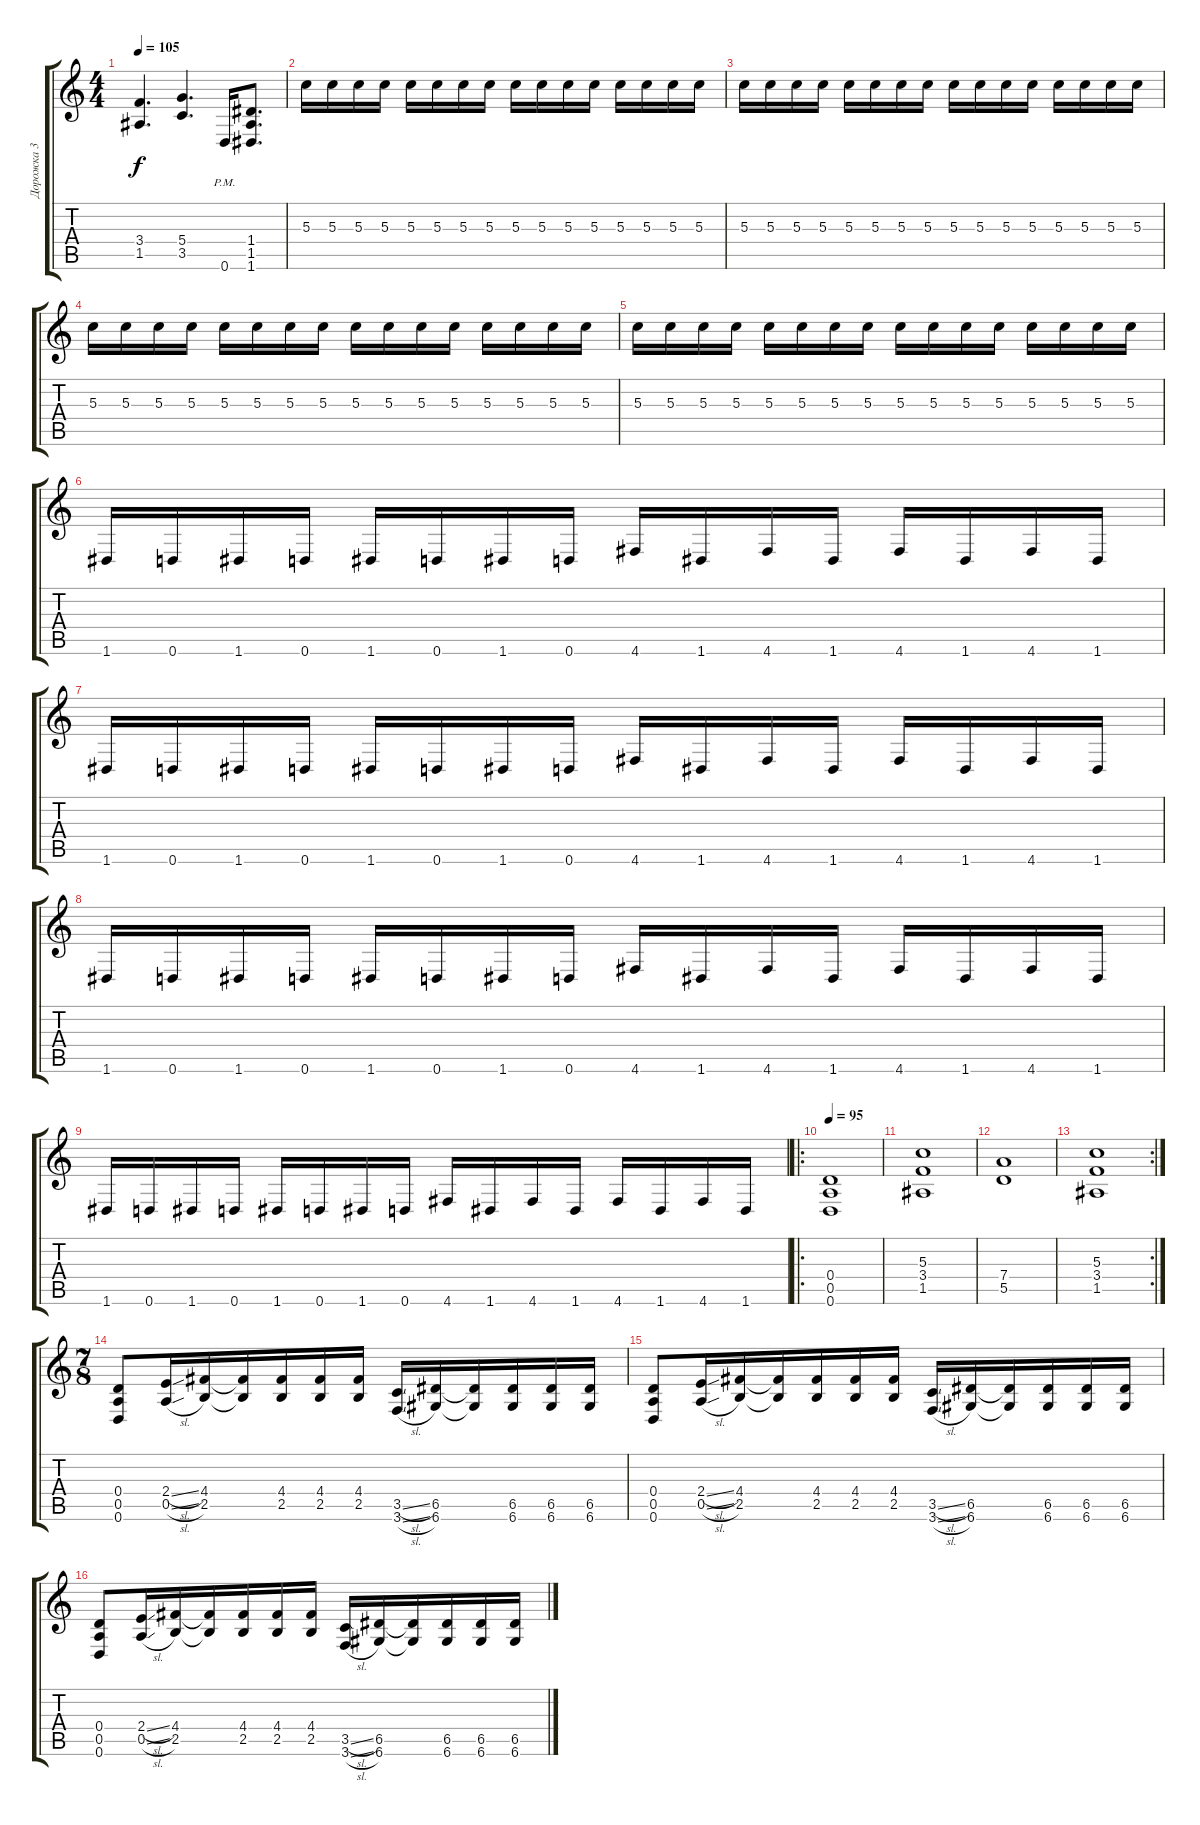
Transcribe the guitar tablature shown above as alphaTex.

\track ("Дорожка 3" "Дорожка 3") {instrument overdrivenguitar}
\staff {score tabs}
\tuning (E4 B3 G3 D3 A2 D2) {hide}
\ts (4 4)
\tempo 105
\clef g2
\ks c
(3.4 1.5).4{d dy f} (5.4 3.5).4{d} 0.6{pm}.16 (1.4 1.5 1.6).8{d} |
5.3.16 5.3.16 5.3.16 5.3.16 5.3.16 5.3.16 5.3.16 5.3.16 5.3.16 5.3.16 5.3.16 5.3.16 5.3.16 5.3.16 5.3.16 5.3.16 |
5.3.16 5.3.16 5.3.16 5.3.16 5.3.16 5.3.16 5.3.16 5.3.16 5.3.16 5.3.16 5.3.16 5.3.16 5.3.16 5.3.16 5.3.16 5.3.16 |
5.3.16 5.3.16 5.3.16 5.3.16 5.3.16 5.3.16 5.3.16 5.3.16 5.3.16 5.3.16 5.3.16 5.3.16 5.3.16 5.3.16 5.3.16 5.3.16 |
5.3.16 5.3.16 5.3.16 5.3.16 5.3.16 5.3.16 5.3.16 5.3.16 5.3.16 5.3.16 5.3.16 5.3.16 5.3.16 5.3.16 5.3.16 5.3.16 |
1.6.16 0.6.16 1.6.16 0.6.16 1.6.16 0.6.16 1.6.16 0.6.16 4.6.16 1.6.16 4.6.16 1.6.16 4.6.16 1.6.16 4.6.16 1.6.16 |
1.6.16 0.6.16 1.6.16 0.6.16 1.6.16 0.6.16 1.6.16 0.6.16 4.6.16 1.6.16 4.6.16 1.6.16 4.6.16 1.6.16 4.6.16 1.6.16 |
1.6.16 0.6.16 1.6.16 0.6.16 1.6.16 0.6.16 1.6.16 0.6.16 4.6.16 1.6.16 4.6.16 1.6.16 4.6.16 1.6.16 4.6.16 1.6.16 |
1.6.16 0.6.16 1.6.16 0.6.16 1.6.16 0.6.16 1.6.16 0.6.16 4.6.16 1.6.16 4.6.16 1.6.16 4.6.16 1.6.16 4.6.16 1.6.16 |
\ro
\tempo 95
(0.4 0.5 0.6).1 |
(5.3 3.4 1.5).1 |
(7.4 5.5).1 |
\rc 2
(5.3 3.4 1.5).1 |
\ts (7 8)
(0.4 0.5 0.6).8 (2.4{sl} 0.5{sl}).16 (4.4 2.5).16 (4.4{t} 2.5{t}).16 (4.4 2.5).16 (4.4 2.5).16 (4.4 2.5).16 (3.5{sl} 3.6{sl}).16 (6.5 6.6).16 (6.5{t} 6.6{t}).16 (6.5 6.6).16 (6.5 6.6).16 (6.5 6.6).16 |
(0.4 0.5 0.6).8 (2.4{sl} 0.5{sl}).16 (4.4 2.5).16 (4.4{t} 2.5{t}).16 (4.4 2.5).16 (4.4 2.5).16 (4.4 2.5).16 (3.5{sl} 3.6{sl}).16 (6.5 6.6).16 (6.5{t} 6.6{t}).16 (6.5 6.6).16 (6.5 6.6).16 (6.5 6.6).16 |
(0.4 0.5 0.6).8 (2.4{sl} 0.5{sl}).16 (4.4 2.5).16 (4.4{t} 2.5{t}).16 (4.4 2.5).16 (4.4 2.5).16 (4.4 2.5).16 (3.5{sl} 3.6{sl}).16 (6.5 6.6).16 (6.5{t} 6.6{t}).16 (6.5 6.6).16 (6.5 6.6).16 (6.5 6.6).16
